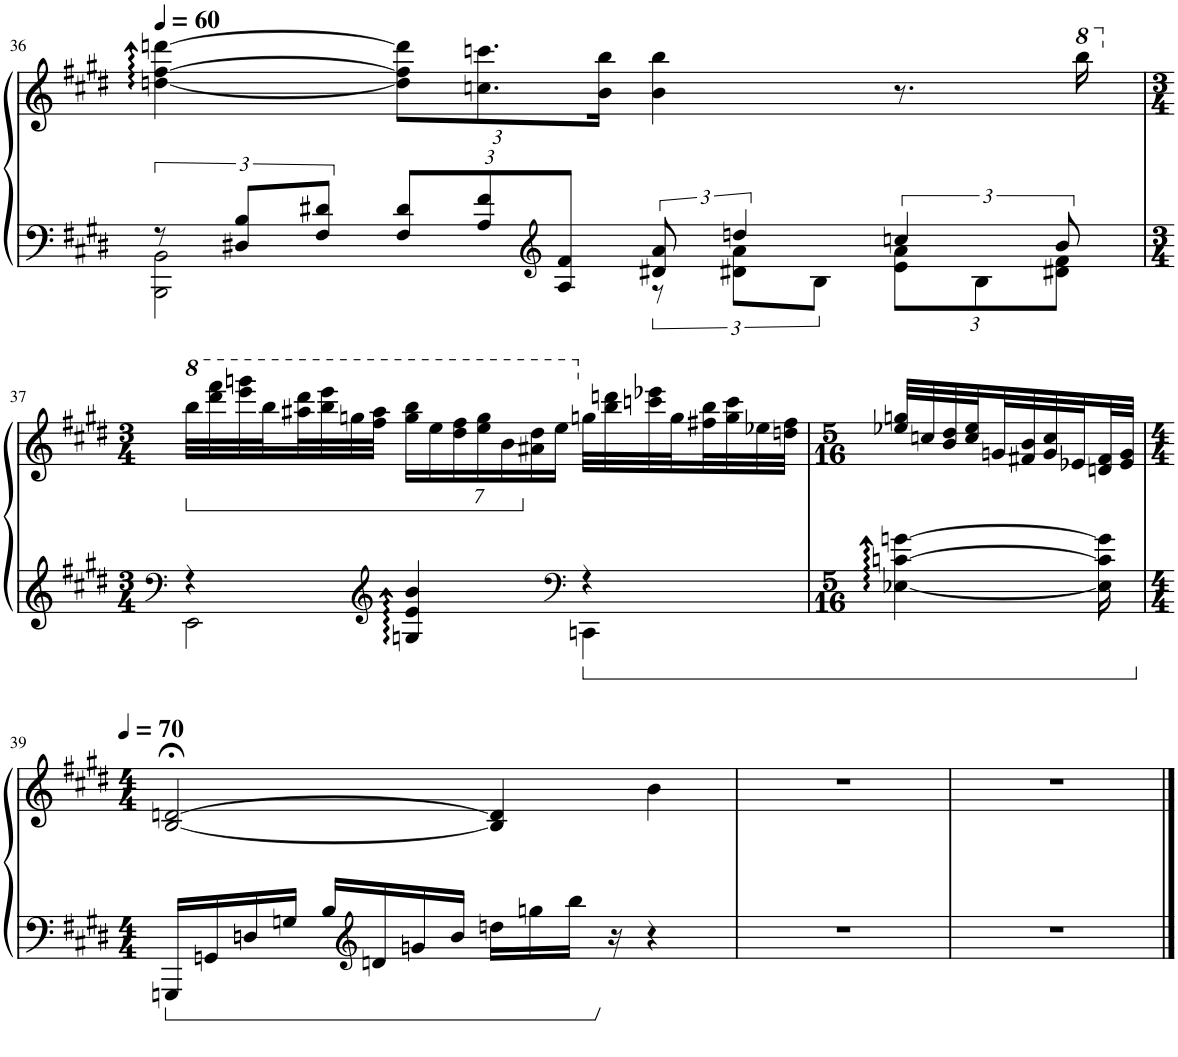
**kern	**kern
*part1	*part1
*staff2	*staff1
*I"Piano	*
*I'Pno.	*
!!LO:PB:g=z
*clefF4	*clefG2
*k[f#c#g#d#]	*k[f#c#g#d#]
*M4/4	*M4/4
*MM60	*MM60
=36	=36
*^	*
12r	2BBB\ 2BB\	[4ddn\ [4ff#\ [4dddn\
12D#X/ 12B/L	.	.
12F#/ 12d#X/J	.	.
*Xbrackettup	*	*Xbrackettup
12F#/ 12d#/L	.	12dd\] 12ff#\] 12ddd\]L
12A/ 12f#/	.	12.ccn\ 12.cccn\
*clefG2	*	*
12A/ 12f#/J	.	.
.	.	24b\ 24bb\Jk
*brackettup	*	*
12d#X/ 12a/	12r	4b\ 4bb\
6ddn/	12d#X\ 12a\L	.
.	12B\J	.
*	*Xbrackettup	*
6ccn/	12e\ 12a\L	8.r
.	12B\	.
12b/	12d#X\ 12f#\J	.
*	*	*8va
.	.	16bbb\
!!LO:LB:g=z
=37	=37	=37
*clefF4	*	*
*M3/4	*	*M3/4
*	*	*X8va
*	*	*ped
4r	2EE\	32bbb\LLL
*	*	*8va
.	.	32dddd#\ 32ffff#\
.	.	32eeee\ 32ggggn\
.	.	32bbb\J
.	.	32aaa#X\ 32dddd#\L
.	.	32bbb\ 32eeee\
.	.	32gggn\
.	.	32fff#\ 32aaa#\JJJ
*clefG2	*	*
4Gn/ 4e/ 4b/	.	28ggg\ 28bbb\LL
.	.	28eee\
.	.	28ddd#\ 28fff#\
.	.	28eee\ 28ggg\
.	.	28bb\
.	.	28aa#X\ 28ddd#\
.	.	28eee\JJ
*clefF4	*	*
*	*	*X8va
4r	4CCn\	32ggn\LLL
.	.	32bb\ 32dddn\
.	.	32cccn\ 32eee-X\
.	.	32gg\J
.	.	32ff#X\ 32bb\L
.	.	32gg\ 32ccc\
.	.	32ee-X\
.	.	32ddn\ 32ff#\JJJ
*v	*v	*
=38	=38
*M5/16	*M5/16
[4E-X\ [4cn\ [4gn\	32ee-X/ 32ggn/LLL
.	32ccn/
.	32b/ 32dd#/
.	32cc/ 32ee-/J
.	32gn/L
.	32f#X/ 32b/
.	32g/ 32cc/
.	32e-X/J
16E-\] 16c\] 16g\]	32dn/ 32f#/L
.	32e-/ 32g/JJJ
!!LO:LB:g=z
=39	=39
*M4/4	*M4/4
*Xped	*
*	*MM70
16GGGn/LL	[2B/;< [2dn/;<
16GGn/	.
16Dn/	.
16Gn/JJ	.
16B/LL	.
*clefG2	*
16dn/	.
16gn/	.
16b/JJ	.
16ddn\LL	4B/] 4d/]
16ggn\	.
16bb\JJ	.
16r	.
4r	4b\
=40	=40
1r	1r
=41	=41
1r	1r
==	==
*-	*-
